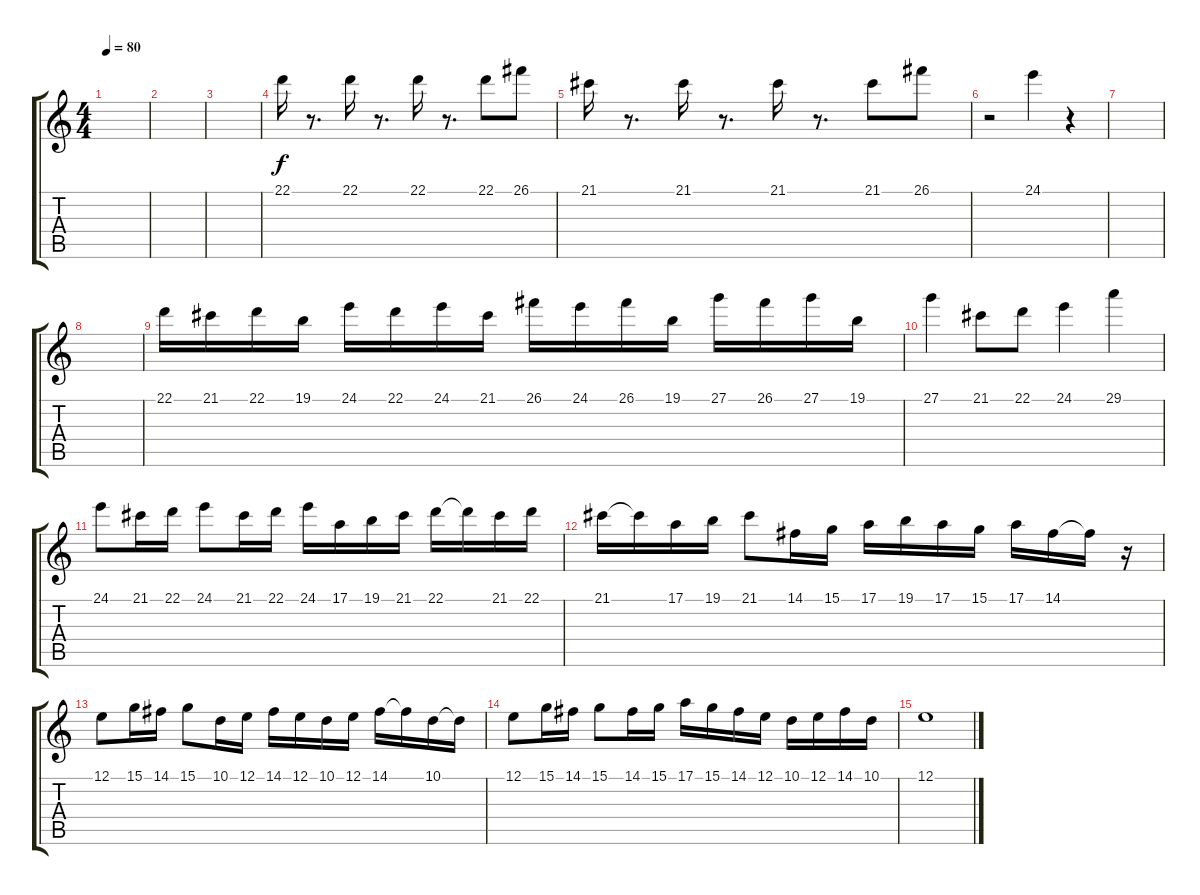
\track "" {instrument stringensemble1}
\staff {score tabs}
\tuning (E4 B3 G3 D3 A2 E2) {hide}
\ts (4 4)
\tempo 80
\clef g2
\ks c
|
|
|
22.1.16{volume 13} r.8{d} 22.1.16 r.8{d} 22.1.16 r.8{d} 22.1.8 26.1.8 |
21.1.16 r.8{d} 21.1.16 r.8{d} 21.1.16 r.8{d} 21.1.8 26.1.8 |
r.2 24.1.4 r.4 |
|
|
22.1.16 21.1.16 22.1.16 19.1.16 24.1.16 22.1.16 24.1.16 21.1.16 26.1.16 24.1.16 26.1.16 19.1.16 27.1.16 26.1.16 27.1.16 19.1.16 |
27.1.4 21.1.8 22.1.8 24.1.4 29.1.4 |
24.1.8{volume 16} 21.1.16 22.1.16 24.1.8 21.1.16 22.1.16 24.1.16 17.1.16 19.1.16 21.1.16 22.1.16 22.1{t}.16 21.1.16 22.1.16 |
21.1.16 21.1{t}.16 17.1.16 19.1.16 21.1.8 14.1.16 15.1.16 17.1.16 19.1.16 17.1.16 15.1.16 17.1.16 14.1.16 14.1{t}.16 r.16 |
12.1.8 15.1.16 14.1.16 15.1.8 10.1.16 12.1.16 14.1.16 12.1.16 10.1.16 12.1.16 14.1.16 14.1{t}.16 10.1.16 10.1{t}.16 |
12.1.8 15.1.16 14.1.16 15.1.8 14.1.16 15.1.16 17.1.16 15.1.16 14.1.16 12.1.16 10.1.16 12.1.16 14.1.16 10.1.16 |
12.1.1
